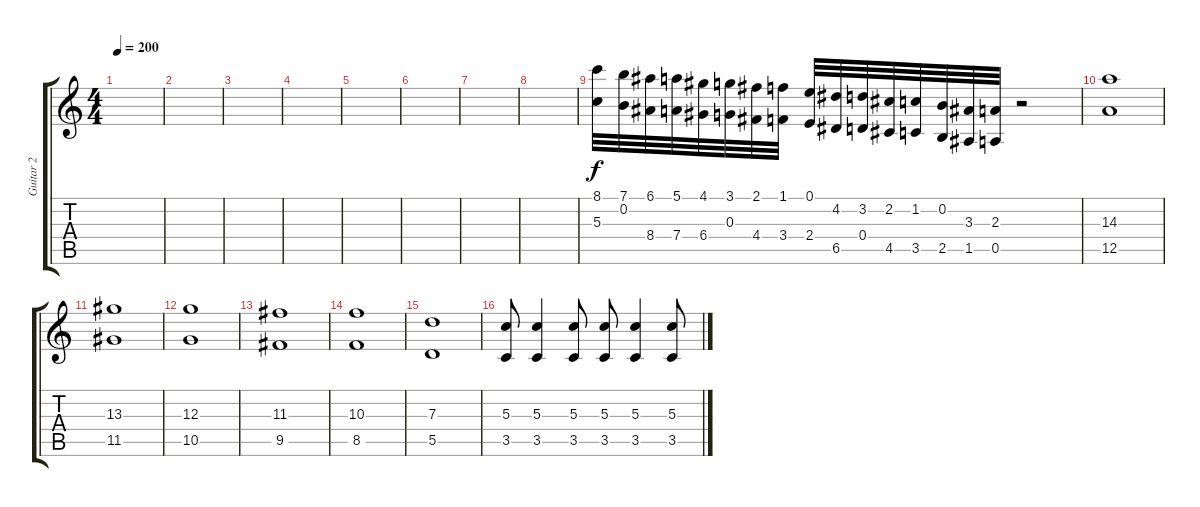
\track ("Guitar 2" "Guitar 2") {instrument distortionguitar}
\staff {score tabs}
\tuning (E4 B3 G3 D3 A2 E2) {hide}
\ts (4 4)
\tempo 200
\clef g2
\ks c
|
|
|
|
|
|
|
|
(8.1 5.3).32 (7.1 0.2).32 (6.1 8.4).32 (5.1 7.4).32 (4.1 6.4).32 (3.1 0.3).32 (2.1 4.4).32 (1.1 3.4).32 (0.1 2.4).32 (4.2 6.5).32 (3.2 0.4).32 (2.2 4.5).32 (1.2 3.5).32 (0.2 2.5).32 (3.3 1.5).32 (2.3 0.5).32 r.2 |
(14.3 12.5).1 |
(13.3 11.5).1 |
(12.3 10.5).1 |
(11.3 9.5).1 |
(10.3 8.5).1 |
(7.3 5.5).1 |
(5.3 3.5).8 (5.3 3.5).4 (5.3 3.5).8 (5.3 3.5).8 (5.3 3.5).4 (5.3 3.5).8
